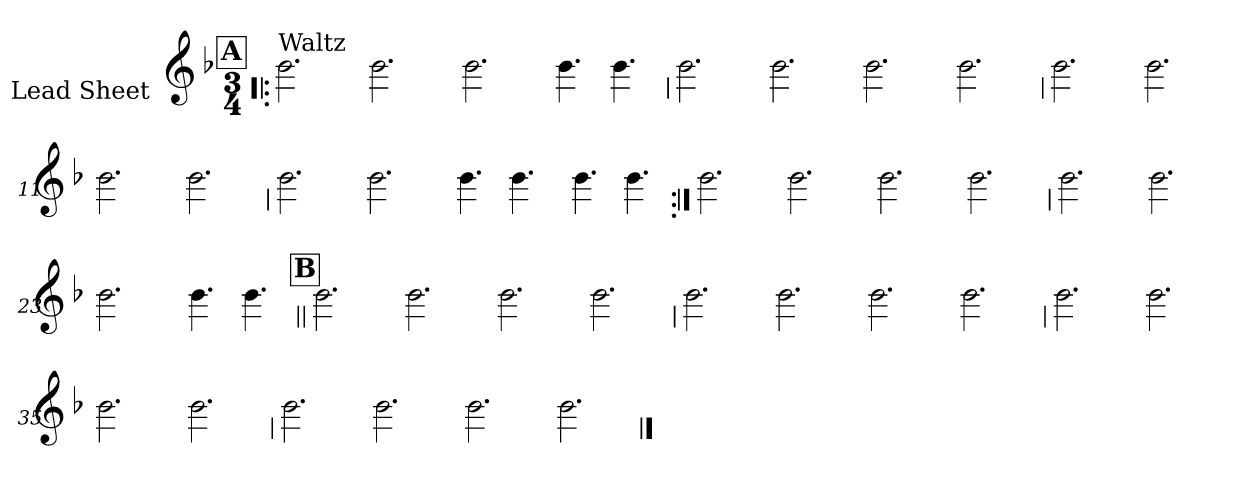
**kern
*part1
*staff1
*I"Lead Sheet
*stria0
*clefG2
*k[b-]
*F:
*M3/4
!!LO:REH:place=s1:a:t=A
=1!|:
!LO:TX:a:t=Waltz
2.b-
=2-
2.b-
=3-
2.b-
=4-
4.b-
4.b-
!!LO:LB:g=z
=5
2.b-
=6-
2.b-
=7-
2.b-
=8-
2.b-
!!LO:LB:g=z
=9
2.b-
=10-
2.b-
=11-
2.b-
=12-
2.b-
!!LO:LB:g=z
=13
2.b-
=14-
2.b-
=15-
4.b-
4.b-
=16-
4.b-
4.b-
!!LO:LB:g=z
=17:|!
2.b-
=18-
2.b-
=19-
2.b-
=20-
2.b-
!!LO:LB:g=z
=21
2.b-
=22-
2.b-
=23-
2.b-
=24-
4.b-
4.b-
!!LO:LB:g=z
!!LO:REH:place=s1:a:t=B
=25||
2.b-
=26-
2.b-
=27-
2.b-
=28-
2.b-
!!LO:LB:g=z
=29
2.b-
=30-
2.b-
=31-
2.b-
=32-
2.b-
!!LO:LB:g=z
=33
2.b-
=34-
2.b-
=35-
2.b-
=36-
2.b-
!!LO:LB:g=z
=37
2.b-
=38-
2.b-
=39-
2.b-
=40-
2.b-
==
*-
